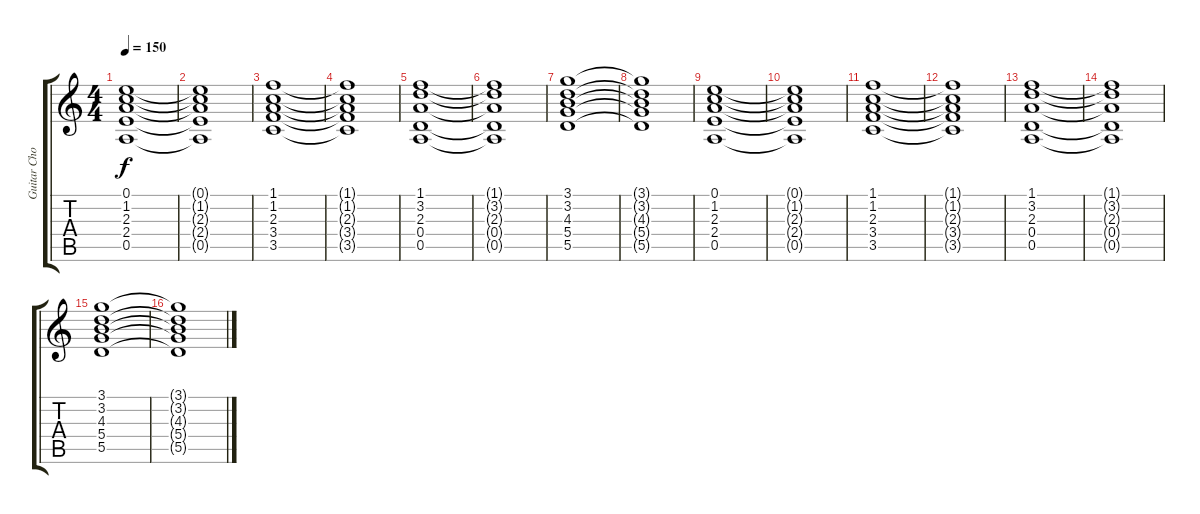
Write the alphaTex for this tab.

\track ("Guitar Chords" "Guitar Cho") {instrument acousticguitarsteel}
\staff {score tabs}
\tuning (E4 B3 G3 D3 A2 E2) {hide}
\ts (4 4)
\tempo 150
\clef g2
\ks c
(0.1 1.2 2.3 2.4 0.5).1{dy f} |
(0.1{t} 1.2{t} 2.3{t} 2.4{t} 0.5{t}).1 |
(1.1 1.2 2.3 3.4 3.5).1 |
(1.1{t} 1.2{t} 2.3{t} 3.4{t} 3.5{t}).1 |
(1.1 3.2 2.3 0.4 0.5).1 |
(1.1{t} 3.2{t} 2.3{t} 0.4{t} 0.5{t}).1 |
(3.1 3.2 4.3 5.4 5.5).1 |
(3.1{t} 3.2{t} 4.3{t} 5.4{t} 5.5{t}).1 |
(0.1 1.2 2.3 2.4 0.5).1 |
(0.1{t} 1.2{t} 2.3{t} 2.4{t} 0.5{t}).1 |
(1.1 1.2 2.3 3.4 3.5).1 |
(1.1{t} 1.2{t} 2.3{t} 3.4{t} 3.5{t}).1 |
(1.1 3.2 2.3 0.4 0.5).1 |
(1.1{t} 3.2{t} 2.3{t} 0.4{t} 0.5{t}).1 |
(3.1 3.2 4.3 5.4 5.5).1 |
(3.1{t} 3.2{t} 4.3{t} 5.4{t} 5.5{t}).1
